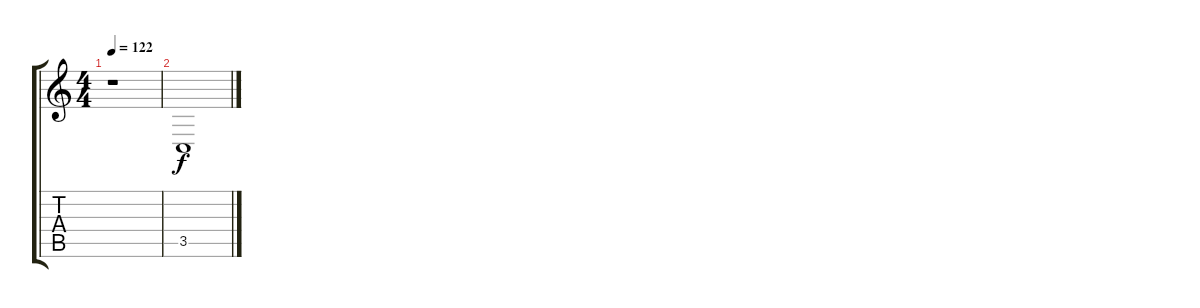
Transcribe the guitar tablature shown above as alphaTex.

\track "" {instrument fx3crystal}
\staff {score tabs}
\tuning (E4 B3 G3 D3 A2 E2) {hide}
\ts (4 4)
\tempo 122
\clef g2
\ks c
r.1{dy f} |
3.5.1
